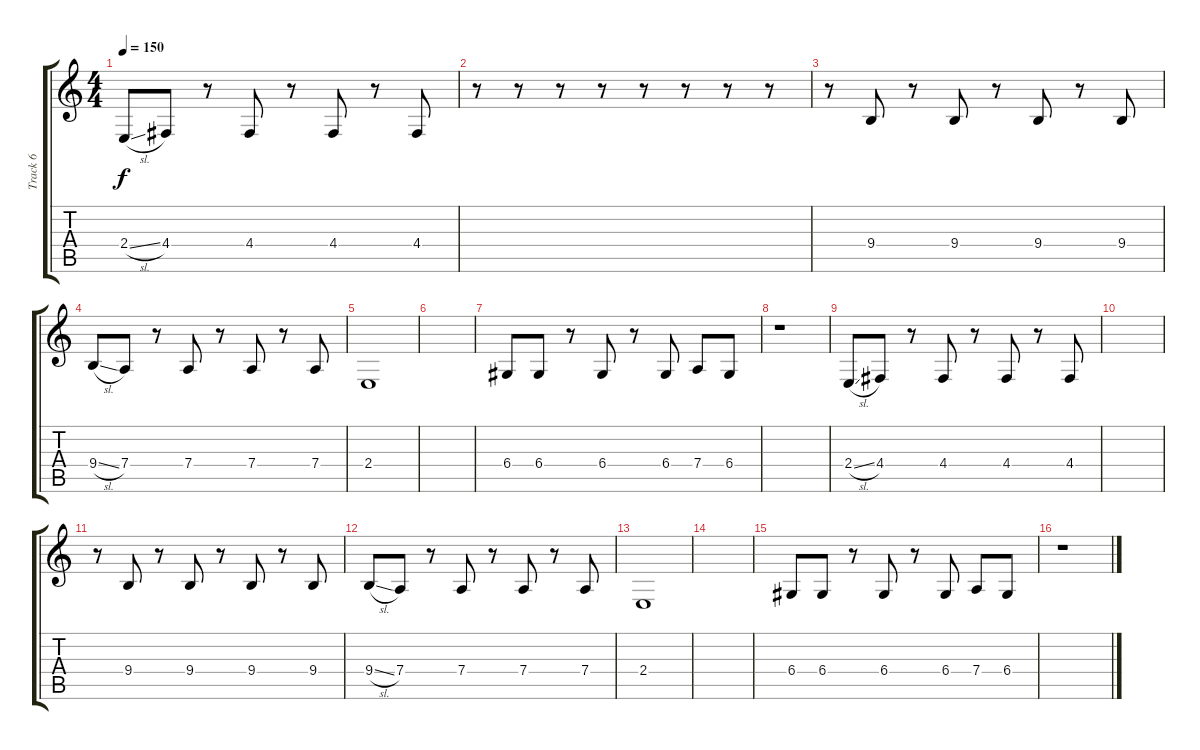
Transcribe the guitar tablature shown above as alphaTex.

\track ("Track 6" "Track 6") {instrument electricpiano1}
\staff {score tabs}
\tuning (E4 B3 G3 D3 A2 E2) {hide}
\ts (4 4)
\tempo 150
\clef g2
\ks c
2.4{sl}.8{dy f} 4.4.8 r.8 4.4.8 r.8 4.4.8 r.8 4.4.8 |
r.8 r.8 r.8 r.8 r.8 r.8 r.8 r.8 |
r.8 9.4.8 r.8 9.4.8 r.8 9.4.8 r.8 9.4.8 |
9.4{sl}.8 7.4.8 r.8 7.4.8 r.8 7.4.8 r.8 7.4.8 |
2.4.1 |
|
6.4.8 6.4.8 r.8 6.4.8 r.8 6.4.8 7.4.8 6.4.8 |
r.1 |
2.4{sl}.8 4.4.8 r.8 4.4.8 r.8 4.4.8 r.8 4.4.8 |
|
r.8 9.4.8 r.8 9.4.8 r.8 9.4.8 r.8 9.4.8 |
9.4{sl}.8 7.4.8 r.8 7.4.8 r.8 7.4.8 r.8 7.4.8 |
2.4.1 |
|
6.4.8 6.4.8 r.8 6.4.8 r.8 6.4.8 7.4.8 6.4.8 |
r.1
